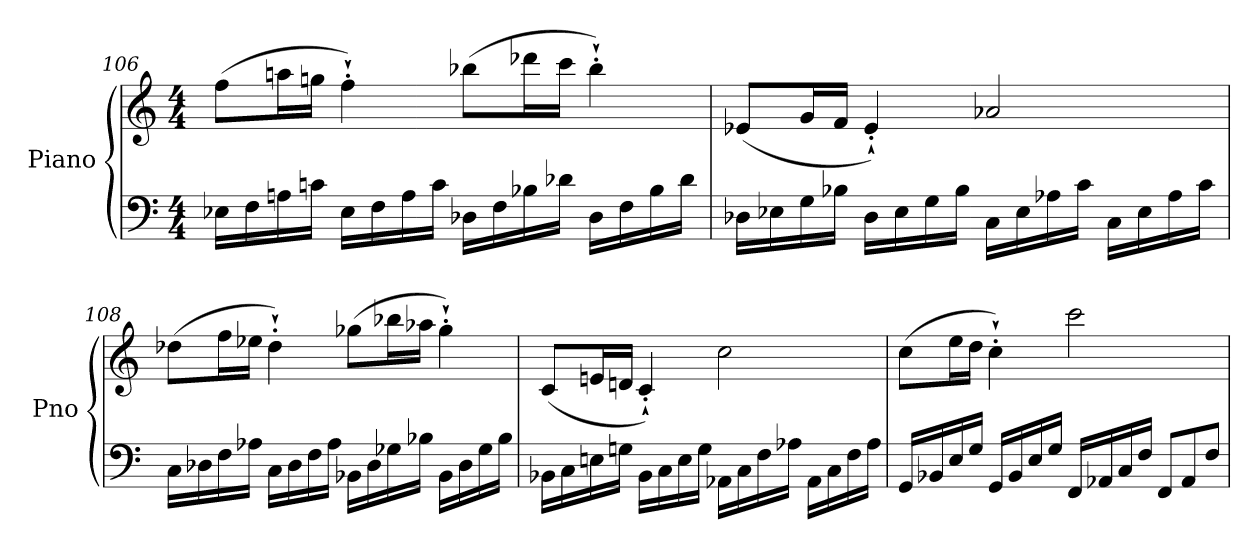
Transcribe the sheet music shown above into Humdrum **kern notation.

**kern	**kern	**dynam
*part1	*part1	*part1
*staff2	*staff1	*staff1/2
*I"Piano	*	*
*I'Pno	*	*
*clefF4	*clefG2	*
*k[]	*k[]	*
*M4/4	*M4/4	*
=106	=106	=106
16E-X\LL	(8ff\L	.
16F\	.	.
16An\	16aan\L	.
16cn\JJ	16ggn\JJ	.
16E-\LL	4ff'`\)	.
16F\	.	.
16A\	.	.
16c\JJ	.	.
16D-X\LL	(8bb-X\L	.
16F\	.	.
16B-X\	16ddd-X\L	.
16d-X\JJ	16ccc\JJ	.
16D-\LL	4bb-'`\)	.
16F\	.	.
16B-\	.	.
16d-\JJ	.	.
!!LO:LB:g=z
=107	=107	=107
16D-X\LL	(8e-X/L	.
16E-X\	.	.
16G\	16g/L	.
16B-X\JJ	16f/JJ	.
16D-\LL	4e-'`/)	.
16E-\	.	.
16G\	.	.
16B-\JJ	.	.
16C\LL	2a-X/	.
16E-\	.	.
16A-X\	.	.
16c\JJ	.	.
16C\LL	.	.
16E-\	.	.
16A-\	.	.
16c\JJ	.	.
=108	=108	=108
16C\LL	(8dd-X\L	.
16D-X\	.	.
16F\	16ff\L	.
16A-X\JJ	16ee-X\JJ	.
16C\LL	4dd-'`\)	.
16D-\	.	.
16F\	.	.
16A-\JJ	.	.
16BB-X\LL	(8gg-X\L	.
16D-\	.	.
16G-X\	16bb-X\L	.
16B-X\JJ	16aa-X\JJ	.
16BB-\LL	4gg-'`\)	.
16D-\	.	.
16G-\	.	.
16B-\JJ	.	.
!!LO:LB:g=z
=109	=109	=109
16BB-X\LL	(8c/L	.
16C\	.	.
16En\	16en/L	.
16Gn\JJ	16dn/JJ	.
16BB-\LL	4c'`/)	.
16C\	.	.
16E\	.	.
16G\JJ	.	.
16AA-X\LL	2cc\	.
16C\	.	.
16F\	.	.
16A-X\JJ	.	.
16AA-\LL	.	.
16C\	.	.
16F\	.	.
16A-\JJ	.	.
=110	=110	=110
!	!	!LO:DY:b
16GG/LL	(8cc\L	other-dynamics
16BB-X/	.	.
16E/	16ee\L	.
16G/JJ	16dd\JJ	.
16GG/LL	4cc'`\)	.
16BB-/	.	.
16E/	.	.
16G/JJ	.	.
16FF/LL	2ccc\	.
16AA-X/	.	.
16C/	.	.
16F/JJ	.	.
*Xtuplet	*	*
12FF/L	.	.
12AA-/	.	.
12F/J	.	.
=	=	=
*-	*-	*-
